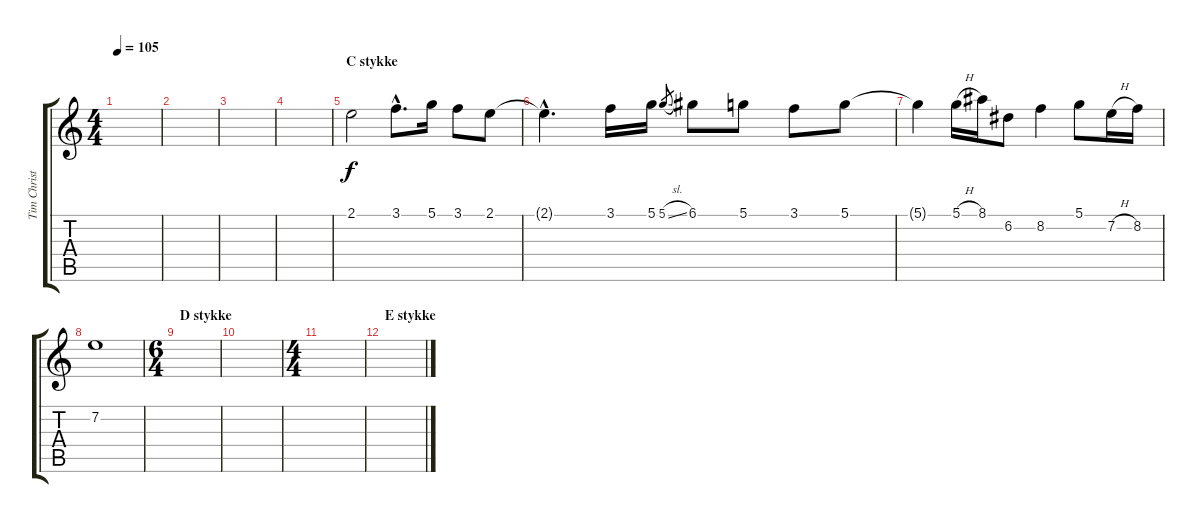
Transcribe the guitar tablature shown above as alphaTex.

\track ("Tim Christensen (A. Gt.)" "Tim Christ") {instrument acousticguitarnylon}
\staff {score tabs}
\tuning (D4 A3 F3 C3 G2 D2) {hide}
\ts (4 4)
\tempo 105
\clef g2
\ks c
|
|
|
|
\section ("" "C stykke")
2.1.2 3.1{hac}.8{d} 5.1.16 3.1.8 2.1.8 |
2.1{hac t}.4{d} 3.1.16 5.1.16 5.1{sl}.8{gr} 6.1.8 5.1.8 3.1.8 5.1.8 |
5.1{t}.4 5.1{h}.16 8.1.16 6.2.8 8.2.4 5.1.8 7.2{h}.16 8.2.16 |
7.2.1 |
\ts (6 4)
\section ("" "D stykke")
|
|
\ts (4 4)
|
\section ("" "E stykke")
